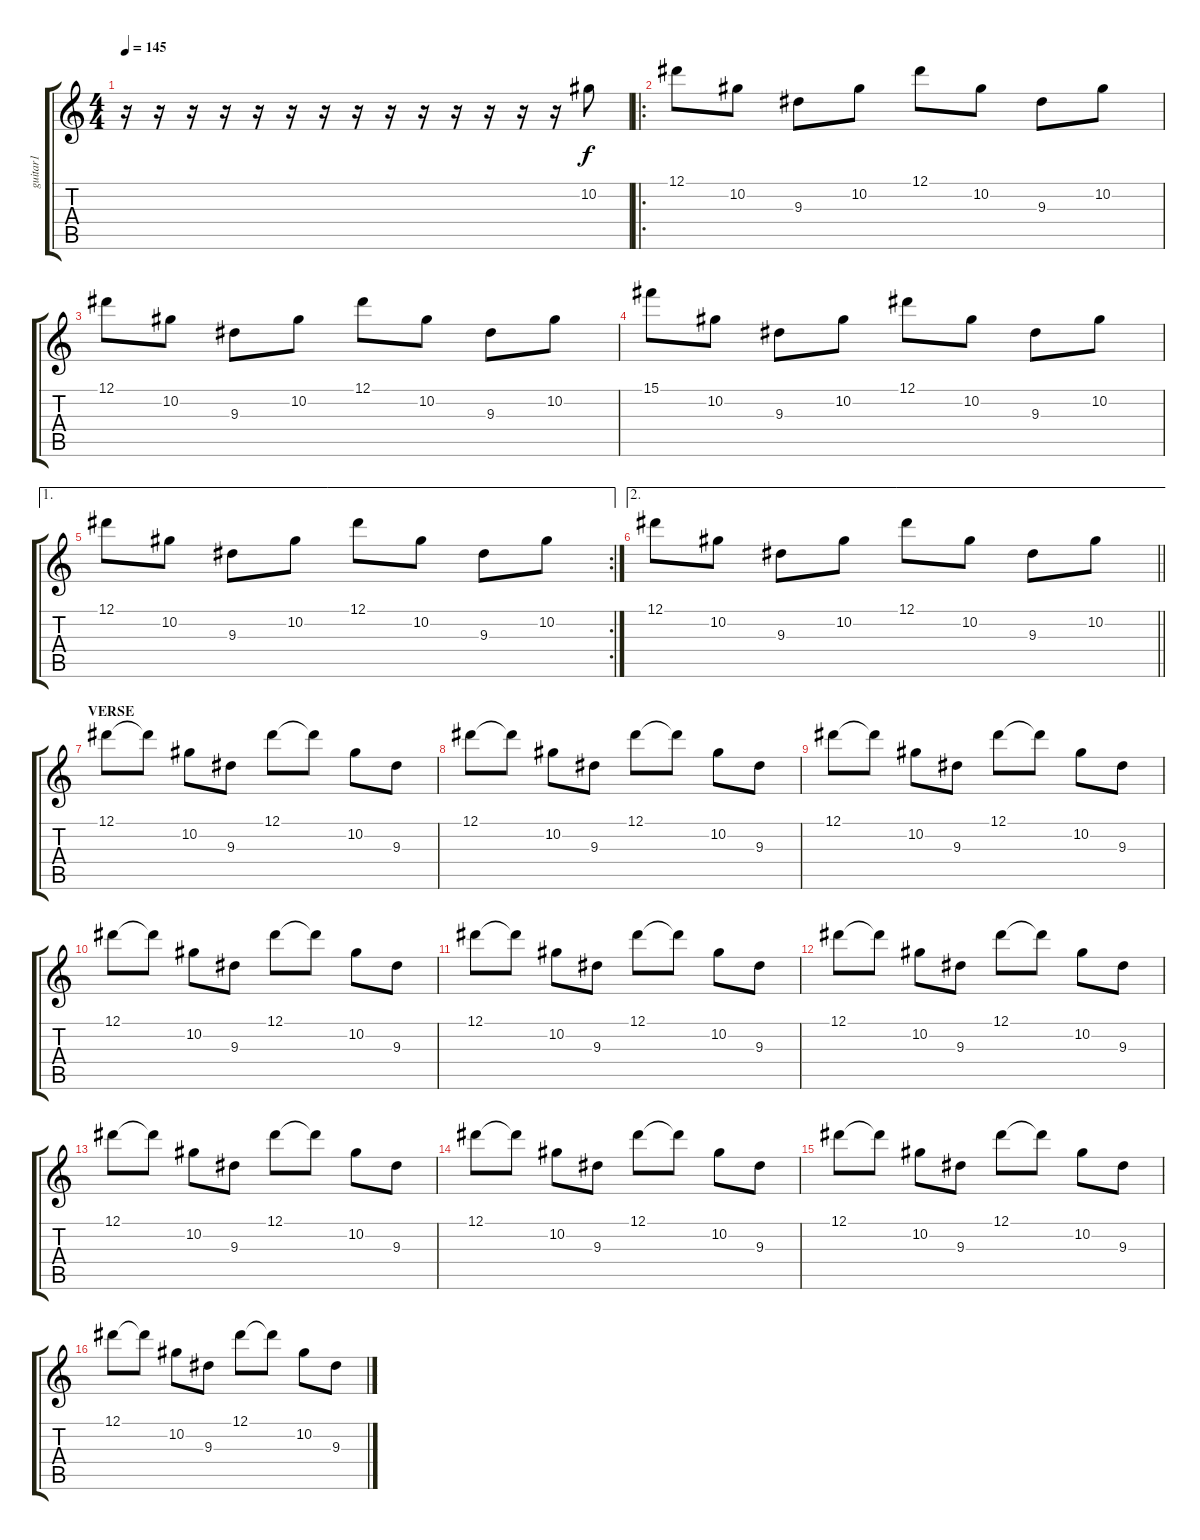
\track ("guitar1" "guitar1") {instrument distortionguitar}
\staff {score tabs}
\tuning (Eb4 Bb3 Gb3 Db3 Ab2 Eb2) {hide}
\ts (4 4)
\tempo 145
\clef g2
\ks c
r.16{dy f instrument distortionguitar} r.16 r.16 r.16 r.16 r.16 r.16 r.16 r.16 r.16 r.16 r.16 r.16 r.16 10.2.8 |
\ro
12.1.8 10.2.8 9.3.8 10.2.8 12.1.8 10.2.8 9.3.8 10.2.8 |
12.1.8 10.2.8 9.3.8 10.2.8 12.1.8 10.2.8 9.3.8 10.2.8 |
15.1.8 10.2.8 9.3.8 10.2.8 12.1.8 10.2.8 9.3.8 10.2.8 |
\ae 1
\rc 2
12.1.8 10.2.8 9.3.8 10.2.8 12.1.8 10.2.8 9.3.8 10.2.8 |
\ae 2
\barLineRight lightlight
12.1.8 10.2.8 9.3.8 10.2.8 12.1.8 10.2.8 9.3.8 10.2.8 |
\section ("" "VERSE")
12.1.8{volume 6 instrument electricguitarjazz} 12.1{t}.8 10.2.8 9.3.8 12.1.8 12.1{t}.8 10.2.8 9.3.8 |
12.1.8 12.1{t}.8 10.2.8 9.3.8 12.1.8 12.1{t}.8 10.2.8 9.3.8 |
12.1.8 12.1{t}.8 10.2.8 9.3.8 12.1.8 12.1{t}.8 10.2.8 9.3.8 |
12.1.8 12.1{t}.8 10.2.8 9.3.8 12.1.8 12.1{t}.8 10.2.8 9.3.8 |
12.1.8 12.1{t}.8 10.2.8 9.3.8 12.1.8 12.1{t}.8 10.2.8 9.3.8 |
12.1.8 12.1{t}.8 10.2.8 9.3.8 12.1.8 12.1{t}.8 10.2.8 9.3.8 |
12.1.8 12.1{t}.8 10.2.8 9.3.8 12.1.8 12.1{t}.8 10.2.8 9.3.8 |
12.1.8 12.1{t}.8 10.2.8 9.3.8 12.1.8 12.1{t}.8 10.2.8 9.3.8 |
12.1.8 12.1{t}.8 10.2.8 9.3.8 12.1.8 12.1{t}.8 10.2.8 9.3.8 |
12.1.8 12.1{t}.8 10.2.8 9.3.8 12.1.8 12.1{t}.8 10.2.8 9.3.8
